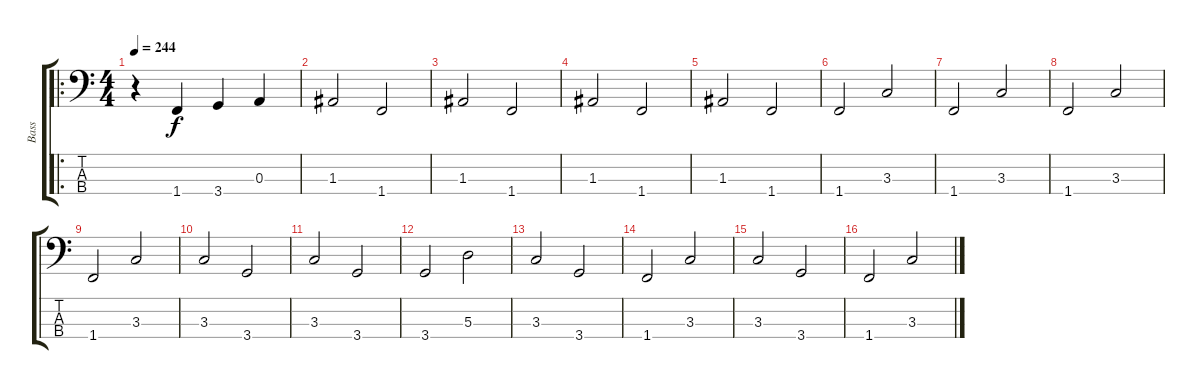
\track ("Bass" "Bass") {instrument electricbassfinger}
\staff {score tabs}
\tuning (G2 D2 A1 E1) {hide}
\ro
\ts (4 4)
\tempo 244
\clef f4
\ks c
r.4{dy f instrument electricbassfinger} 1.4.4 3.4.4 0.3.4 |
1.3.2 1.4.2 |
1.3.2 1.4.2 |
1.3.2 1.4.2 |
1.3.2 1.4.2 |
1.4.2 3.3.2 |
1.4.2 3.3.2 |
1.4.2 3.3.2 |
1.4.2 3.3.2 |
3.3.2 3.4.2 |
3.3.2 3.4.2 |
3.4.2 5.3.2 |
3.3.2 3.4.2 |
1.4.2 3.3.2 |
3.3.2 3.4.2 |
1.4.2 3.3.2
